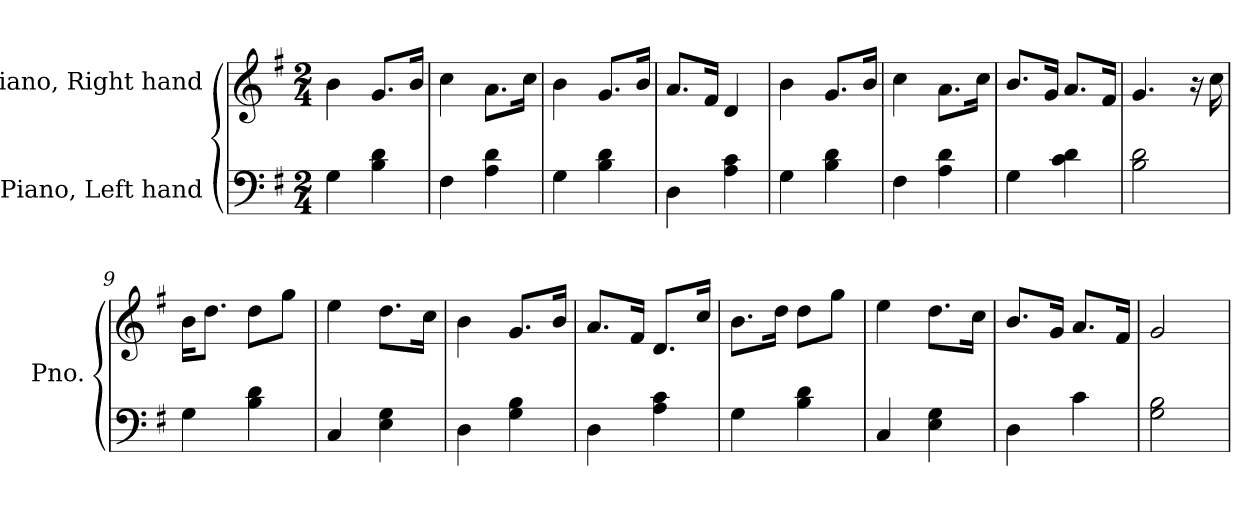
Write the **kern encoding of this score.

**kern	**kern
*part2	*part1
*staff2	*staff1
*I"Piano, Left hand	*I"Piano, Right hand
*I'Pno.	*I'Pno.
*clefF4	*clefG2
*k[f#]	*k[f#]
*M2/4	*M2/4
*MM120	*MM120
=1	=1
4G\	4b\
4B\ 4d\	8.g/L
.	16b/Jk
=2	=2
4F#\	4cc\
4A\ 4d\	8.a\L
.	16cc\Jk
=3	=3
4G\	4b\
4B\ 4d\	8.g/L
.	16b/Jk
=4	=4
4D\	8.a/L
.	16f#/Jk
4A\ 4c\	4d/
=5	=5
4G\	4b\
4B\ 4d\	8.g/L
.	16b/Jk
=6	=6
4F#\	4cc\
4A\ 4d\	8.a\L
.	16cc\Jk
=7	=7
4G\	8.b/L
.	16g/Jk
4c\ 4d\	8.a/L
.	16f#/Jk
!!LO:LB:g=z
=8	=8
2B\ 2d\	4.g/
.	16r
.	16cc\
=9	=9
4G\	16b\KL
.	8.dd\J
4B\ 4d\	8dd\L
.	8gg\J
=10	=10
4C/	4ee\
4E\ 4G\	8.dd\L
.	16cc\Jk
=11	=11
4D\	4b\
4G\ 4B\	8.g/L
.	16b/Jk
=12	=12
4D\	8.a/L
.	16f#/Jk
4A\ 4c\	8.d/L
.	16cc/Jk
=13	=13
4G\	8.b\L
.	16dd\Jk
4B\ 4d\	8dd\L
.	8gg\J
=14	=14
4C/	4ee\
4E\ 4G\	8.dd\L
.	16cc\Jk
=15	=15
4D\	8.b/L
.	16g/Jk
4c\	8.a/L
.	16f#/Jk
=16	=16
2G\ 2B\	2g/
=	=
*-	*-
